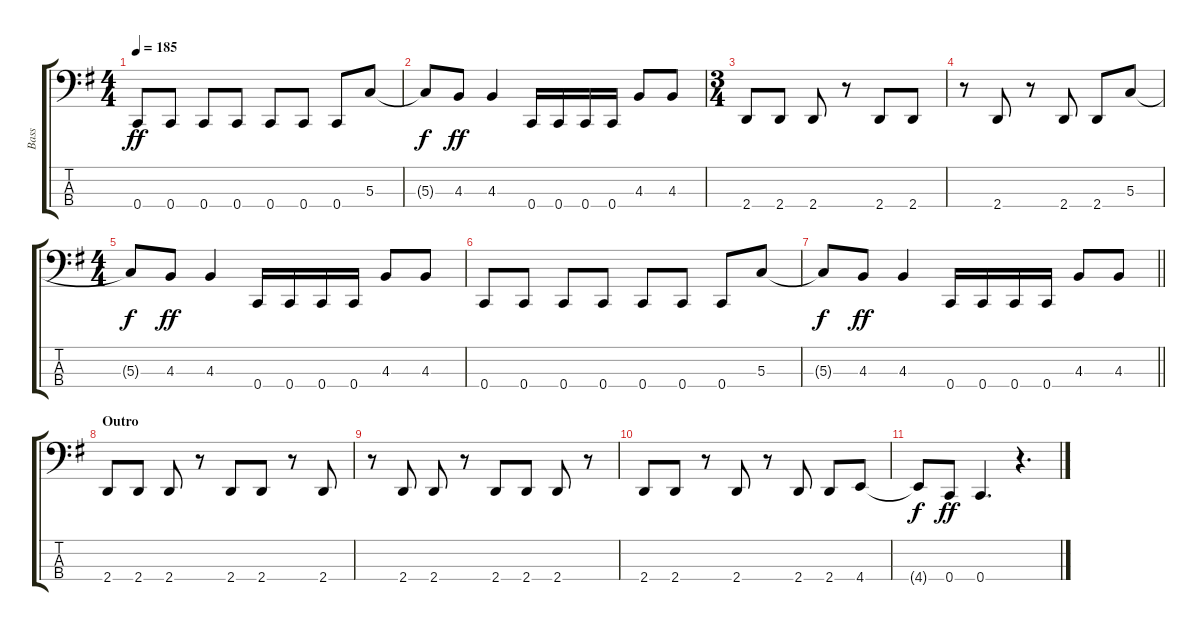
\track ("Bass" "Bass") {instrument electricbasspick}
\staff {score tabs}
\tuning (F2 C2 G1 C1) {hide}
\ts (4 4)
\tempo 185
\clef f4
\ks g
0.4.8{dy ff} 0.4.8 0.4.8 0.4.8 0.4.8 0.4.8 0.4.8 5.3.8 |
5.3{t}.8{dy f} 4.3.8{dy ff} 4.3.4 0.4.16 0.4.16 0.4.16 0.4.16 4.3.8 4.3.8 |
\ts (3 4)
2.4.8 2.4.8 2.4.8 r.8 2.4.8 2.4.8 |
r.8 2.4.8 r.8 2.4.8 2.4.8 5.3.8 |
\ts (4 4)
5.3{t}.8{dy f} 4.3.8{dy ff} 4.3.4 0.4.16 0.4.16 0.4.16 0.4.16 4.3.8 4.3.8 |
0.4.8 0.4.8 0.4.8 0.4.8 0.4.8 0.4.8 0.4.8 5.3.8 |
\barLineRight lightlight
5.3{t}.8{dy f} 4.3.8{dy ff} 4.3.4 0.4.16 0.4.16 0.4.16 0.4.16 4.3.8 4.3.8 |
\section ("" "Outro")
2.4.8 2.4.8 2.4.8 r.8 2.4.8 2.4.8 r.8 2.4.8 |
r.8 2.4.8 2.4.8 r.8 2.4.8 2.4.8 2.4.8 r.8 |
2.4.8 2.4.8 r.8 2.4.8 r.8 2.4.8 2.4.8 4.4.8 |
4.4{t}.8{dy f} 0.4.8{dy ff} 0.4.4{d} r.4{d}
